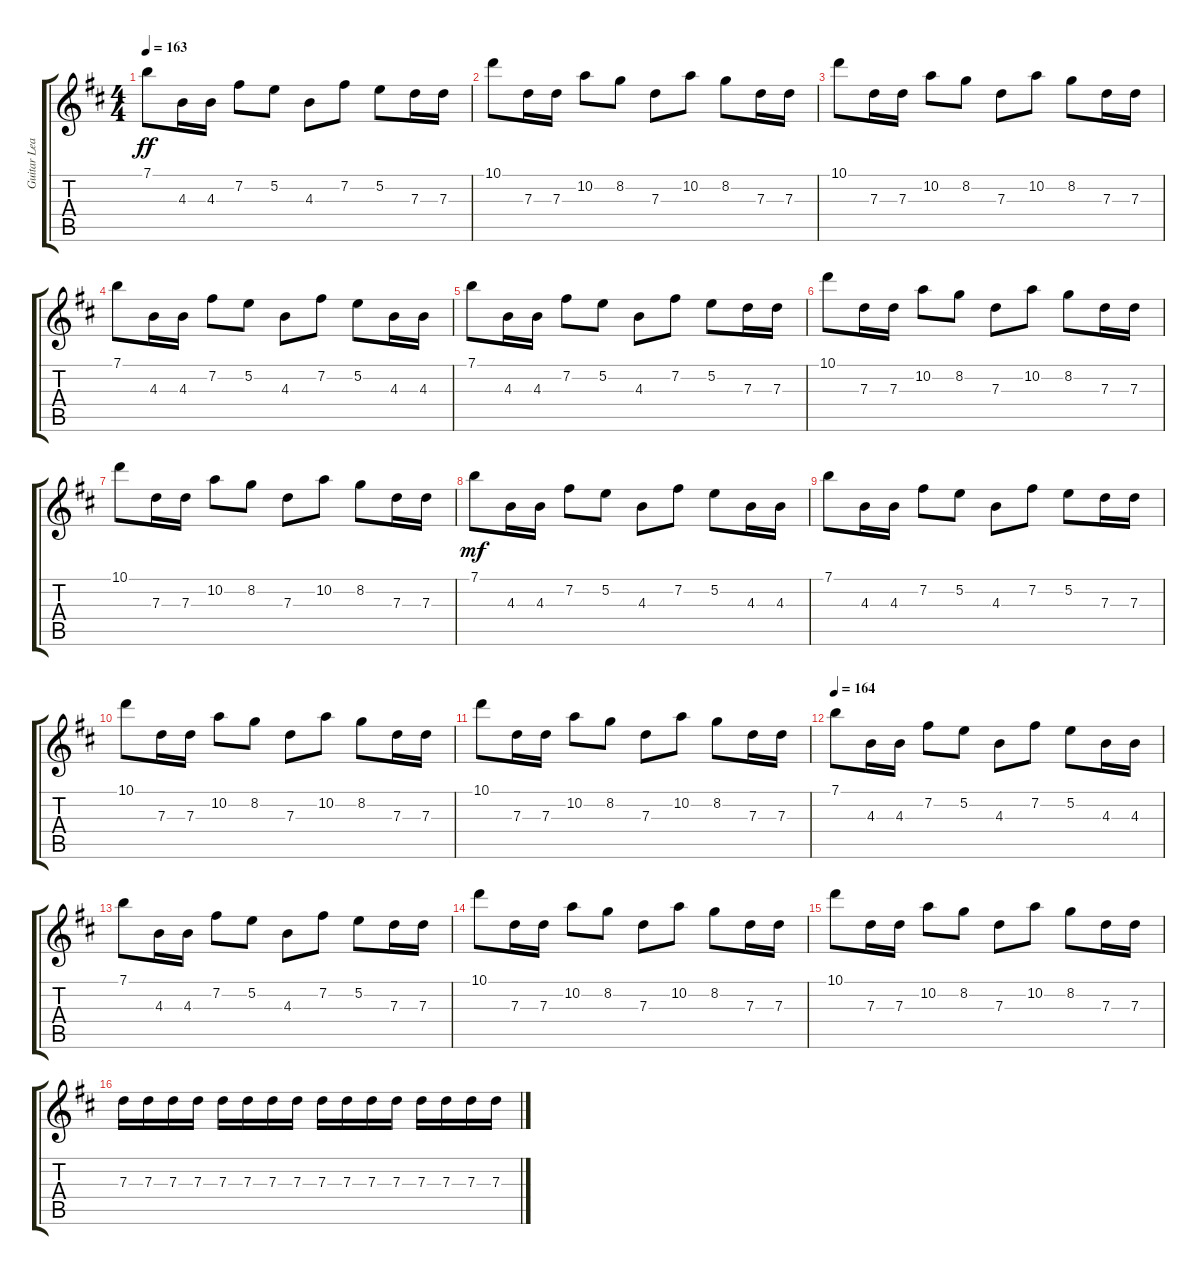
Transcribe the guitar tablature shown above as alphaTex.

\track ("Guitar Lead" "Guitar Lea") {instrument overdrivenguitar}
\staff {score tabs}
\tuning (E4 B3 G3 D3 A2 E2) {hide}
\ts (4 4)
\tempo 163
\clef g2
\ks d
7.1.8{dy ff} 4.3.16 4.3.16 7.2.8 5.2.8 4.3.8 7.2.8 5.2.8 7.3.16 7.3.16 |
10.1.8 7.3.16 7.3.16 10.2.8 8.2.8 7.3.8 10.2.8 8.2.8 7.3.16 7.3.16 |
10.1.8 7.3.16 7.3.16 10.2.8 8.2.8 7.3.8 10.2.8 8.2.8 7.3.16 7.3.16 |
7.1.8 4.3.16 4.3.16 7.2.8 5.2.8 4.3.8 7.2.8 5.2.8 4.3.16 4.3.16 |
7.1.8 4.3.16 4.3.16 7.2.8 5.2.8 4.3.8 7.2.8 5.2.8 7.3.16 7.3.16 |
10.1.8 7.3.16 7.3.16 10.2.8 8.2.8 7.3.8 10.2.8 8.2.8 7.3.16 7.3.16 |
10.1.8 7.3.16 7.3.16 10.2.8 8.2.8 7.3.8 10.2.8 8.2.8 7.3.16 7.3.16 |
7.1.8{dy mf} 4.3.16 4.3.16 7.2.8 5.2.8 4.3.8 7.2.8 5.2.8 4.3.16 4.3.16 |
7.1.8 4.3.16 4.3.16 7.2.8 5.2.8 4.3.8 7.2.8 5.2.8 7.3.16 7.3.16 |
10.1.8 7.3.16 7.3.16 10.2.8 8.2.8 7.3.8 10.2.8 8.2.8 7.3.16 7.3.16 |
10.1.8 7.3.16 7.3.16 10.2.8 8.2.8 7.3.8 10.2.8 8.2.8 7.3.16 7.3.16 |
\tempo 164
7.1.8 4.3.16 4.3.16 7.2.8 5.2.8 4.3.8 7.2.8 5.2.8 4.3.16 4.3.16 |
7.1.8 4.3.16 4.3.16 7.2.8 5.2.8 4.3.8 7.2.8 5.2.8 7.3.16 7.3.16 |
10.1.8 7.3.16 7.3.16 10.2.8 8.2.8 7.3.8 10.2.8 8.2.8 7.3.16 7.3.16 |
10.1.8 7.3.16 7.3.16 10.2.8 8.2.8 7.3.8 10.2.8 8.2.8 7.3.16 7.3.16 |
7.3.16 7.3.16 7.3.16 7.3.16 7.3.16 7.3.16 7.3.16 7.3.16 7.3.16 7.3.16 7.3.16 7.3.16 7.3.16 7.3.16 7.3.16 7.3.16
